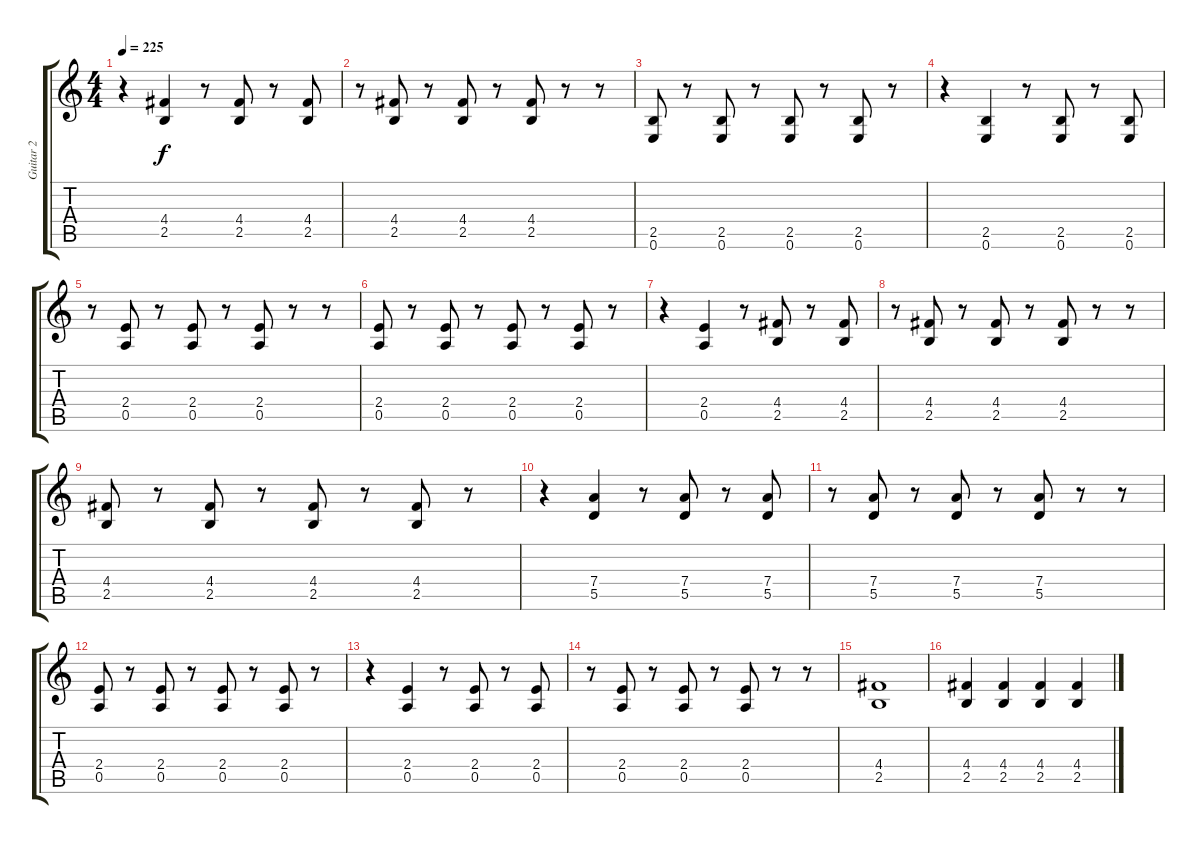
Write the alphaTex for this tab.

\track ("Guitar 2" "Guitar 2") {instrument distortionguitar}
\staff {score tabs}
\tuning (E4 B3 G3 D3 A2 E2) {hide}
\ts (4 4)
\tempo 225
\clef g2
\ks c
r.4{dy f} (4.4 2.5).4 r.8 (4.4 2.5).8 r.8 (4.4 2.5).8 |
r.8 (4.4 2.5).8 r.8 (4.4 2.5).8 r.8 (4.4 2.5).8 r.8 r.8 |
(2.5 0.6).8 r.8 (2.5 0.6).8 r.8 (2.5 0.6).8 r.8 (2.5 0.6).8 r.8 |
r.4 (2.5 0.6).4 r.8 (2.5 0.6).8 r.8 (2.5 0.6).8 |
r.8 (2.4 0.5).8 r.8 (2.4 0.5).8 r.8 (2.4 0.5).8 r.8 r.8 |
(2.4 0.5).8 r.8 (2.4 0.5).8 r.8 (2.4 0.5).8 r.8 (2.4 0.5).8 r.8 |
r.4 (2.4 0.5).4 r.8 (4.4 2.5).8 r.8 (4.4 2.5).8 |
r.8 (4.4 2.5).8 r.8 (4.4 2.5).8 r.8 (4.4 2.5).8 r.8 r.8 |
(4.4 2.5).8 r.8 (4.4 2.5).8 r.8 (4.4 2.5).8 r.8 (4.4 2.5).8 r.8 |
r.4 (7.4 5.5).4 r.8 (7.4 5.5).8 r.8 (7.4 5.5).8 |
r.8 (7.4 5.5).8 r.8 (7.4 5.5).8 r.8 (7.4 5.5).8 r.8 r.8 |
(2.4 0.5).8 r.8 (2.4 0.5).8 r.8 (2.4 0.5).8 r.8 (2.4 0.5).8 r.8 |
r.4 (2.4 0.5).4 r.8 (2.4 0.5).8 r.8 (2.4 0.5).8 |
r.8 (2.4 0.5).8 r.8 (2.4 0.5).8 r.8 (2.4 0.5).8 r.8 r.8 |
(4.4 2.5).1 |
(4.4 2.5).4 (4.4 2.5).4 (4.4 2.5).4 (4.4 2.5).4
